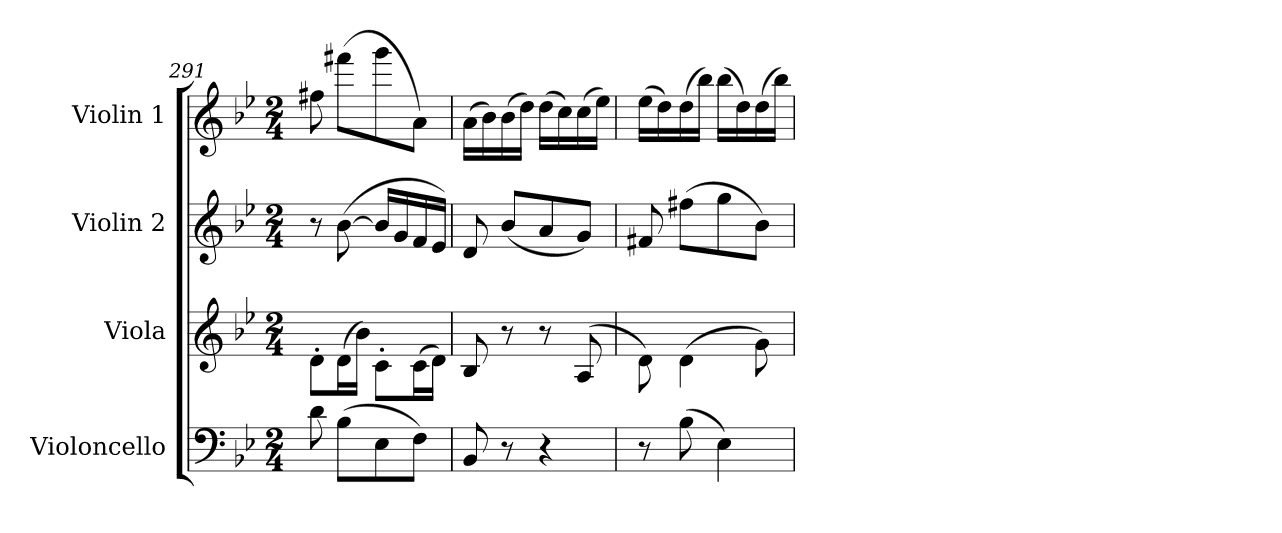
**kern	**kern	**kern	**kern
*part4	*part3	*part2	*part1
*staff4	*staff3	*staff2	*staff1
*I"Violoncello	*I"Viola	*I"Violin 2	*I"Violin 1
*I'Vc	*I'Vla	*I'Vln	*I'Vln
!!LO:LB:g=z
*clefF4	*clefG2	*clefG2	*clefG2
*k[b-e-]	*k[b-e-]	*k[b-e-]	*k[b-e-]
*M2/4	*M2/4	*M2/4	*M2/4
=291	=291	=291	=291
8d\	8d'\L	8r	8ff#X\
(8B-\L	(16d\L	([8b-\	(8fff#X\L
.	16b-\JJ)	.	.
8E-\	8c'\L	16b-/LL]	8ggg\
.	.	16g/	.
8F\J)	(16c\L	16f/	8a\J)
.	16d\JJ)	16e-/JJ)	.
=292	=292	=292	=292
8BB-/	8B-/	8d/	(16a\LL
.	.	.	16b-\)
8r	8r	(8b-/L	(16b-\
.	.	.	16dd\JJ)
4r	8r	8a/	(16dd\LL
.	.	.	16cc\)
.	(8A/	8g/J)	(16cc\
.	.	.	16ee-\JJ)
=293	=293	=293	=293
8r	8d\)	8f#X/	(16ee-\LL
.	.	.	16dd\)
(8B-\	(4d\	(8ff#X\L	(16dd\
.	.	.	16bb-\JJ)
4E-\)	.	8gg\	(16bb-\LL
.	.	.	16dd\)
.	8g\)	8b-\J)	(16dd\
.	.	.	16bb-\JJ)
=	=	=	=
*-	*-	*-	*-
